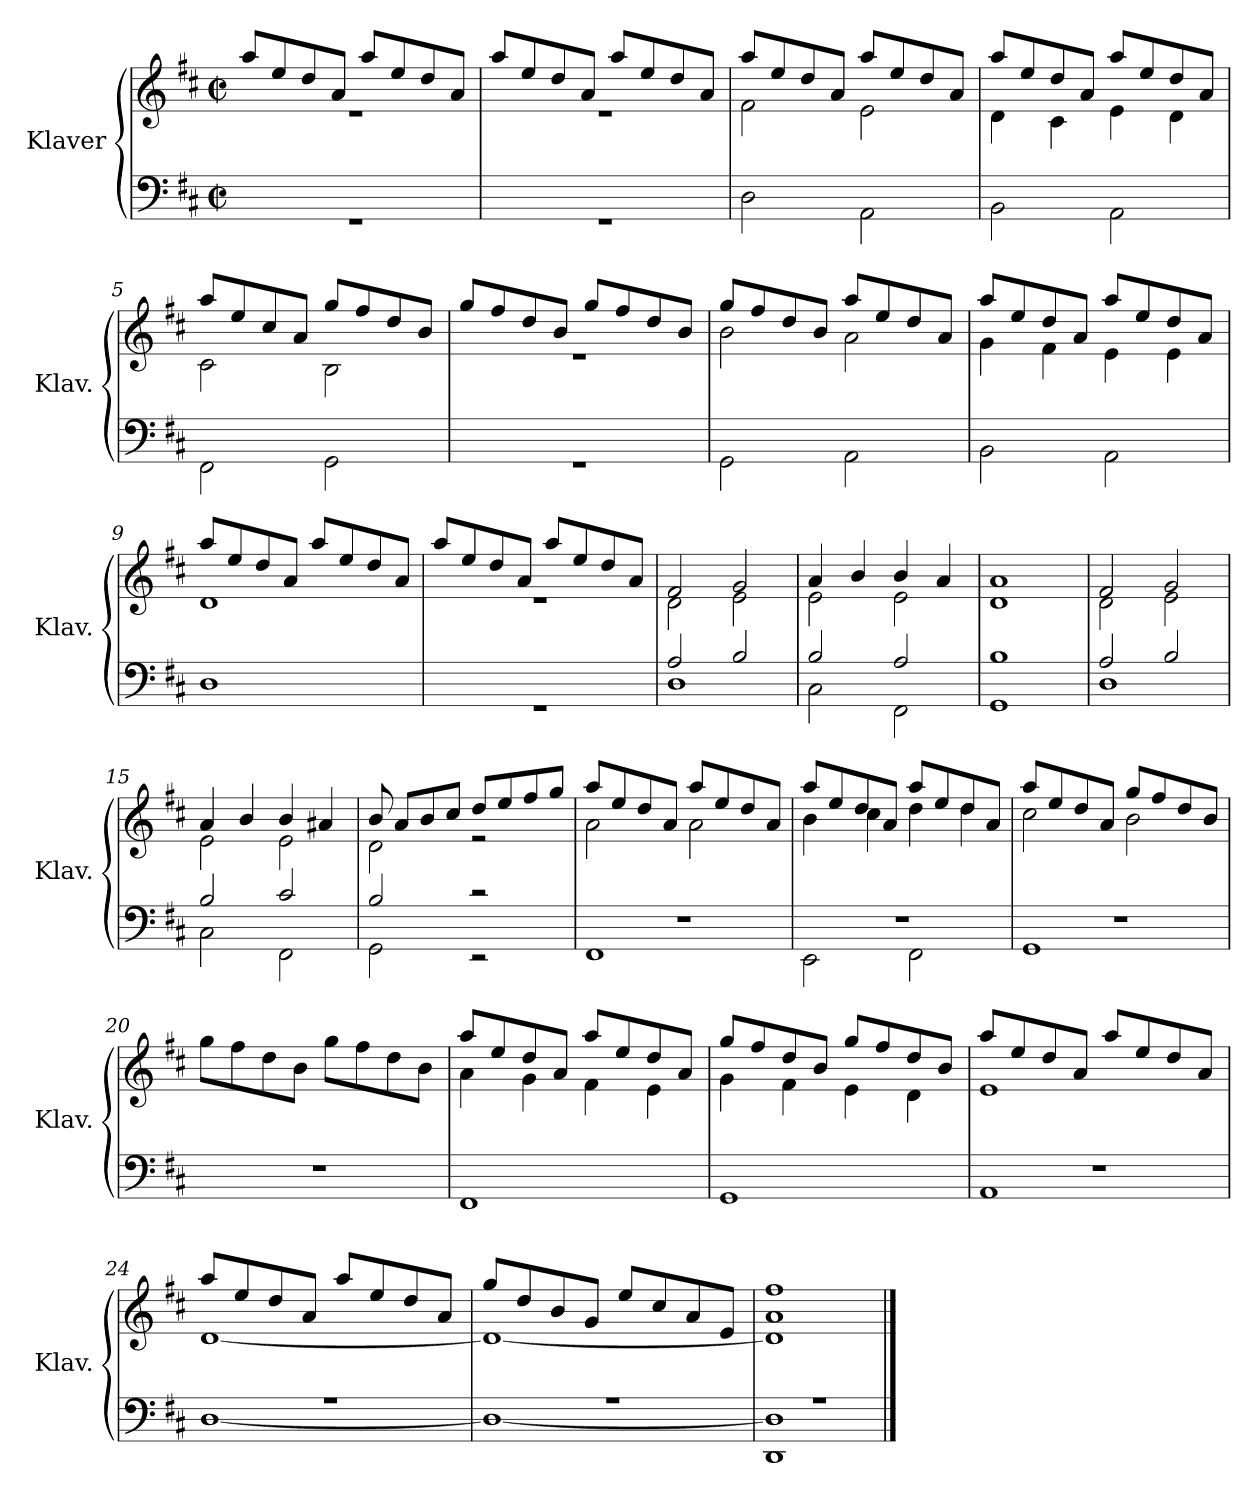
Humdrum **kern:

**kern	**kern
*part1	*part1
*staff2	*staff1
*I"Klaver	*
*I'Klav.	*
*clefF4	*clefG2
*k[f#c#]	*k[f#c#]
*M2/2	*M2/2
*met(c|)	*met(c|)
*MM140	*MM140
=1	=1
*^	*^
1ryy	1r	8aa/L	1r
.	.	8ee/	.
.	.	8dd/	.
.	.	8a/J	.
.	.	8aa/L	.
.	.	8ee/	.
.	.	8dd/	.
.	.	8a/J	.
=2	=2	=2	=2
1ryy	1r	8aa/L	1r
.	.	8ee/	.
.	.	8dd/	.
.	.	8a/J	.
.	.	8aa/L	.
.	.	8ee/	.
.	.	8dd/	.
.	.	8a/J	.
=3	=3	=3	=3
1ryy	2D\	8aa/L	2f#\
.	.	8ee/	.
.	.	8dd/	.
.	.	8a/J	.
.	2AA\	8aa/L	2e\
.	.	8ee/	.
.	.	8dd/	.
.	.	8a/J	.
=4	=4	=4	=4
1ryy	2BB\	8aa/L	4d\
.	.	8ee/	.
.	.	8dd/	4c#\
.	.	8a/J	.
.	2AA\	8aa/L	4e\
.	.	8ee/	.
.	.	8dd/	4d\
.	.	8a/J	.
!!LO:LB:g=z	!!
=5	=5	=5	=5
1ryy	2FF#\	8aa/L	2c#\
.	.	8ee/	.
.	.	8cc#/	.
.	.	8a/J	.
.	2GG\	8gg/L	2B\
.	.	8ff#/	.
.	.	8dd/	.
.	.	8b/J	.
=6	=6	=6	=6
1ryy	1r	8gg/L	1r
.	.	8ff#/	.
.	.	8dd/	.
.	.	8b/J	.
.	.	8gg/L	.
.	.	8ff#/	.
.	.	8dd/	.
.	.	8b/J	.
=7	=7	=7	=7
1ryy	2GG\	8gg/L	2b\
.	.	8ff#/	.
.	.	8dd/	.
.	.	8b/J	.
.	2AA\	8aa/L	2a\
.	.	8ee/	.
.	.	8dd/	.
.	.	8a/J	.
=8	=8	=8	=8
1ryy	2BB\	8aa/L	4g\
.	.	8ee/	.
.	.	8dd/	4f#\
.	.	8a/J	.
.	2AA\	8aa/L	4e\
.	.	8ee/	.
.	.	8dd/	4e\
.	.	8a/J	.
!!LO:LB:g=z	!!
=9	=9	=9	=9
1ryy	1D	8aa/L	1d
.	.	8ee/	.
.	.	8dd/	.
.	.	8a/J	.
.	.	8aa/L	.
.	.	8ee/	.
.	.	8dd/	.
.	.	8a/J	.
=10	=10	=10	=10
1ryy	1r	8aa/L	1r
.	.	8ee/	.
.	.	8dd/	.
.	.	8a/J	.
.	.	8aa/L	.
.	.	8ee/	.
.	.	8dd/	.
.	.	8a/J	.
=11	=11	=11	=11
2A/	1D	2f#/	2d\
2B/	.	2g/	2e\
=12	=12	=12	=12
2B/	2C#\	4a/	2e\
.	.	4b/	.
2A/	2FF#\	4b/	2e\
.	.	4a/	.
=13	=13	=13	=13
1B	1GG	1a	1d
=14	=14	=14	=14
2A/	1D	2f#/	2d\
2B/	.	2g/	2e\
!!LO:LB:g=z	!!
=15	=15	=15	=15
2B/	2C#\	4a/	2e\
.	.	4b/	.
2c#/	2FF#\	4b/	2e\
.	.	4a#X/	.
=16	=16	=16	=16
2B/	2GG\	8b/	2d\
.	.	8a/L	.
.	.	8b/	.
.	.	8cc#/J	.
2r	2r	8dd/L	2r
.	.	8ee/	.
.	.	8ff#/	.
.	.	8gg/J	.
=17	=17	=17	=17
1r	1FF#	8aa/L	2a\
.	.	8ee/	.
.	.	8dd/	.
.	.	8a/J	.
.	.	8aa/L	2a\
.	.	8ee/	.
.	.	8dd/	.
.	.	8a/J	.
!!LO:LB:g=z	!!
=18	=18	=18	=18
1r	2EE\	8aa/L	4b\
.	.	8ee/	.
.	.	8dd/	4cc#\
.	.	8a/J	.
.	2FF#\	8aa/L	4dd\
.	.	8ee/	.
.	.	8dd/	4dd\
.	.	8a/J	.
=19	=19	=19	=19
1r	1GG	8aa/L	2cc#\
.	.	8ee/	.
.	.	8dd/	.
.	.	8a/J	.
.	.	8gg/L	2b\
.	.	8ff#/	.
.	.	8dd/	.
.	.	8b/J	.
*v	*v	*	*
*	*v	*v
!!LO:PB:g=z
=20	=20
1r	8gg\L
.	8ff#\
.	8dd\
.	8b\J
.	8gg\L
.	8ff#\
.	8dd\
.	8b\J
=21	=21
*^	*^
1ryy	1FF#	8aa/L	4a\
.	.	8ee/	.
.	.	8dd/	4g\
.	.	8a/J	.
.	.	8aa/L	4f#\
.	.	8ee/	.
.	.	8dd/	4e\
.	.	8a/J	.
=22	=22	=22	=22
1ryy	1GG	8gg/L	4g\
.	.	8ff#/	.
.	.	8dd/	4f#\
.	.	8b/J	.
.	.	8gg/L	4e\
.	.	8ff#/	.
.	.	8dd/	4d\
.	.	8b/J	.
!!LO:LB:g=z	!!
=23	=23	=23	=23
1r	1AA	8aa/L	1e
.	.	8ee/	.
.	.	8dd/	.
.	.	8a/J	.
.	.	8aa/L	.
.	.	8ee/	.
.	.	8dd/	.
.	.	8a/J	.
=24	=24	=24	=24
1r	[1D	8aa/L	[1d
.	.	8ee/	.
.	.	8dd/	.
.	.	8a/J	.
.	.	8aa/L	.
.	.	8ee/	.
.	.	8dd/	.
.	.	8a/J	.
=25	=25	=25	=25
1r	1D_	8gg/L	1d_
.	.	8dd/	.
.	.	8b/	.
.	.	8g/J	.
.	.	8ee/L	.
.	.	8cc#/	.
.	.	8a/	.
.	.	8e/J	.
=26	=26	=26	=26
1r	1DD 1D]	1a 1ff#	1d]
*v	*v	*	*
*	*v	*v
==	==
*-	*-
